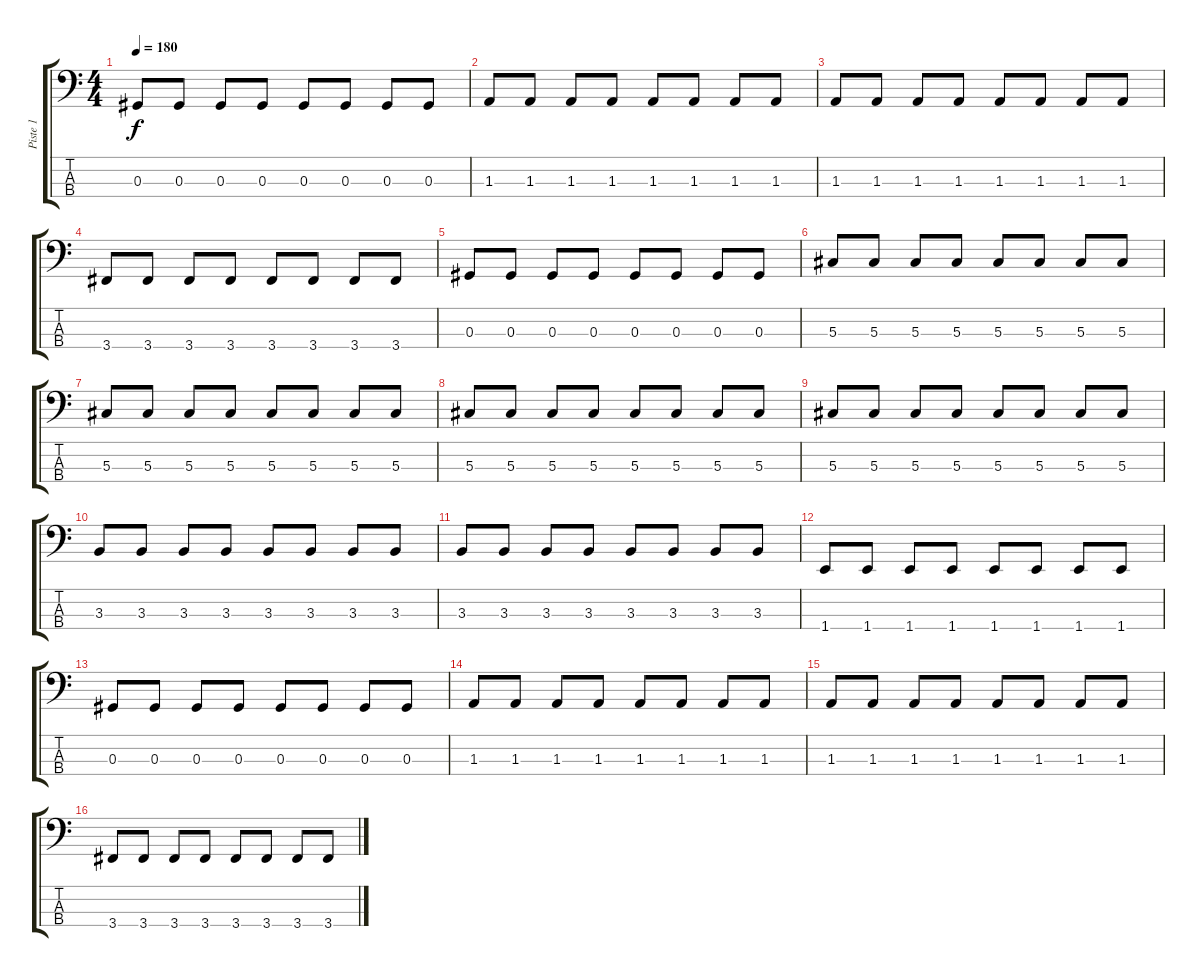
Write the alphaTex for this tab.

\track ("Piste 1" "Piste 1") {instrument electricbasspick}
\staff {score tabs}
\tuning (Gb2 Db2 Ab1 Eb1) {hide}
\ts (4 4)
\tempo 180
\clef f4
\ks c
0.3.8{dy f} 0.3.8 0.3.8 0.3.8 0.3.8 0.3.8 0.3.8 0.3.8 |
1.3.8 1.3.8 1.3.8 1.3.8 1.3.8 1.3.8 1.3.8 1.3.8 |
1.3.8 1.3.8 1.3.8 1.3.8 1.3.8 1.3.8 1.3.8 1.3.8 |
3.4.8 3.4.8 3.4.8 3.4.8 3.4.8 3.4.8 3.4.8 3.4.8 |
0.3.8 0.3.8 0.3.8 0.3.8 0.3.8 0.3.8 0.3.8 0.3.8 |
5.3.8 5.3.8 5.3.8 5.3.8 5.3.8 5.3.8 5.3.8 5.3.8 |
5.3.8 5.3.8 5.3.8 5.3.8 5.3.8 5.3.8 5.3.8 5.3.8 |
5.3.8 5.3.8 5.3.8 5.3.8 5.3.8 5.3.8 5.3.8 5.3.8 |
5.3.8 5.3.8 5.3.8 5.3.8 5.3.8 5.3.8 5.3.8 5.3.8 |
3.3.8 3.3.8 3.3.8 3.3.8 3.3.8 3.3.8 3.3.8 3.3.8 |
3.3.8 3.3.8 3.3.8 3.3.8 3.3.8 3.3.8 3.3.8 3.3.8 |
1.4.8 1.4.8 1.4.8 1.4.8 1.4.8 1.4.8 1.4.8 1.4.8 |
0.3.8 0.3.8 0.3.8 0.3.8 0.3.8 0.3.8 0.3.8 0.3.8 |
1.3.8 1.3.8 1.3.8 1.3.8 1.3.8 1.3.8 1.3.8 1.3.8 |
1.3.8 1.3.8 1.3.8 1.3.8 1.3.8 1.3.8 1.3.8 1.3.8 |
3.4.8 3.4.8 3.4.8 3.4.8 3.4.8 3.4.8 3.4.8 3.4.8
